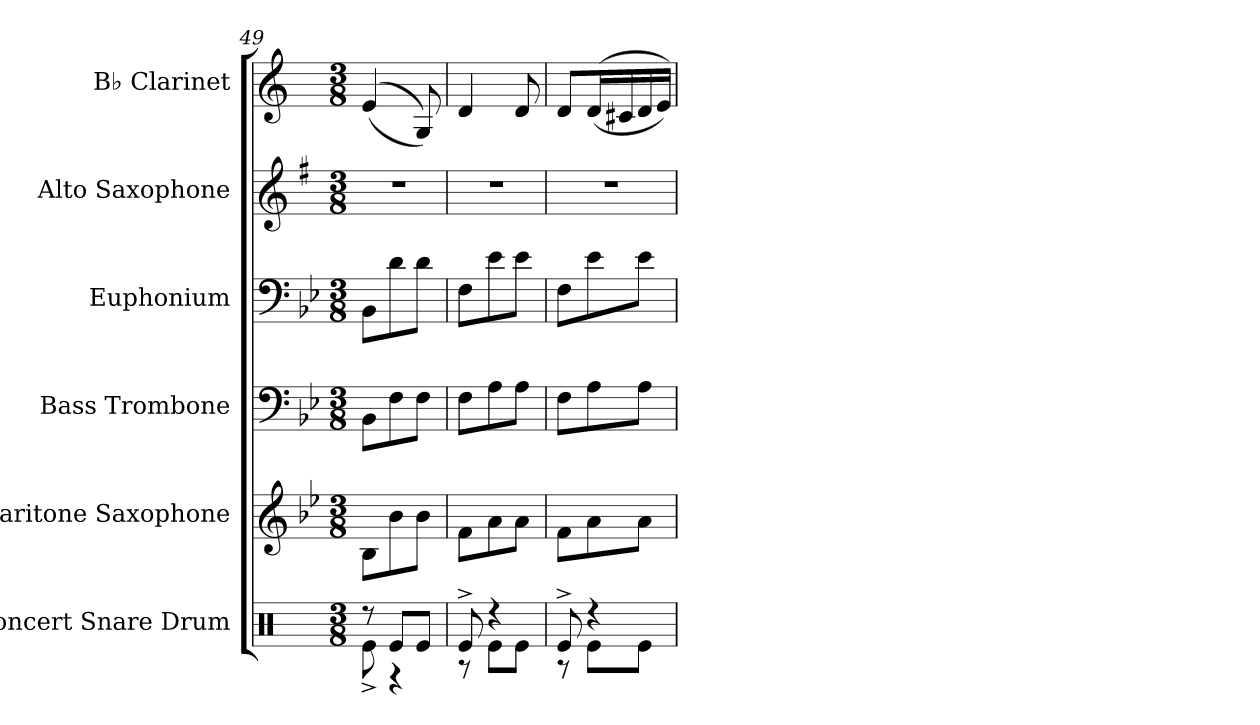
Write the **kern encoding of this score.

**kern	**kern	**kern	**kern	**kern	**kern
*part6	*part5	*part4	*part3	*part2	*part1
*staff6	*staff5	*staff4	*staff3	*staff2	*staff1
*I"Concert Snare Drum	*I"Baritone Saxophone	*I"Bass Trombone	*I"Euphonium	*I"Alto Saxophone	*I"B♭ Clarinet
*I'Con. Sn.	*I'Bar. Sax.	*I'B. Tbn.	*I'Euph.	*I'A. Sax.	*I'B♭ Cl.
*clefX	*clefG2	*clefF4	*clefF4	*clefG2	*clefG2
*	*ITrd12c21	*	*	*ITrd5c9	*ITrd1c2
*k[]	*k[b-e-]	*k[b-e-]	*k[b-e-]	*k[b-e-]	*k[b-e-]
*M3/8	*M3/8	*M3/8	*M3/8	*M3/8	*M3/8
=49	=49	=49	=49	=49	=49
*^	*	*	*	*	*
8r	8Re^\	8BB-\L	8BB-\L	8BB-\L	4.r	(<(<4d/
8Re/L	4r	8B-\	8F\	8d\	.	.
8Re/J	.	8B-\J	8F\J	8d\J	.	8F/))
=50	=50	=50	=50	=50	=50	=50
8Re^/	8r	8F\L	8F\L	8F\L	4.r	4c/
4r	8Re\L	8A\	8A\	8e-\	.	.
.	8Re\J	8A\J	8A\J	8e-\J	.	8c/
!!LO:PB:g=z
=51	=51	=51	=51	=51	=51	=51
8Re^/	8r	8F\L	8F\L	8F\L	4.r	8c/L
4r	8Re\L	8A\	8A\	8e-\	.	(<(<16c/L
.	.	.	.	.	.	16Bn/
.	8Re\J	8A\J	8A\J	8e-\J	.	16c/
.	.	.	.	.	.	16d/JJ))
*v	*v	*	*	*	*	*
=	=	=	=	=	=
*-	*-	*-	*-	*-	*-
